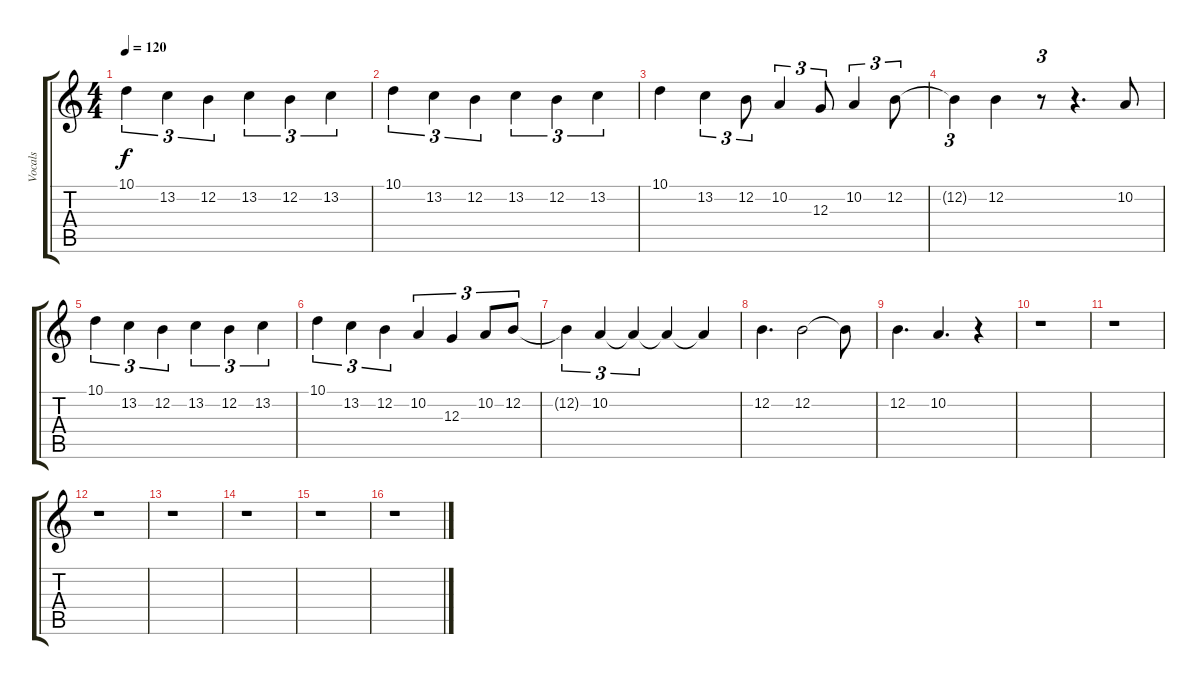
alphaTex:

\track ("Vocals" "Vocals") {instrument drawbarorgan}
\staff {score tabs}
\tuning (E4 B3 G3 D3 A2 E2) {hide}
\ts (4 4)
\tempo 120
\clef g2
\ks c
10.1.4{tu (3 2) dy f} 13.2.4{tu (3 2)} 12.2.4{tu (3 2)} 13.2.4{tu (3 2)} 12.2.4{tu (3 2)} 13.2.4{tu (3 2)} |
10.1.4{tu (3 2)} 13.2.4{tu (3 2)} 12.2.4{tu (3 2)} 13.2.4{tu (3 2)} 12.2.4{tu (3 2)} 13.2.4{tu (3 2)} |
10.1.4 13.2.4{tu (3 2)} 12.2.8{tu (3 2)} 10.2.4{tu (3 2)} 12.3.8{tu (3 2)} 10.2.4{tu (3 2)} 12.2.8{tu (3 2)} |
12.2{t}.4{tu (3 2)} 12.2.4 r.8{tu (3 2)} r.4{d} 10.2.8 |
10.1.4{tu (3 2)} 13.2.4{tu (3 2)} 12.2.4{tu (3 2)} 13.2.4{tu (3 2)} 12.2.4{tu (3 2)} 13.2.4{tu (3 2)} |
10.1.4{tu (3 2)} 13.2.4{tu (3 2)} 12.2.4{tu (3 2)} 10.2.4{tu (3 2)} 12.3.4{tu (3 2)} 10.2.8{tu (3 2)} 12.2.8{tu (3 2)} |
12.2{t}.4{tu (3 2)} 10.2.4{tu (3 2)} 10.2{t}.4{tu (3 2)} 10.2{t}.4 10.2{t}.4 |
12.2.4{d} 12.2.2 12.2{t}.8 |
12.2.4{d} 10.2.4{d} r.4 |
r.1 |
r.1 |
r.1 |
r.1 |
r.1 |
r.1 |
r.1
